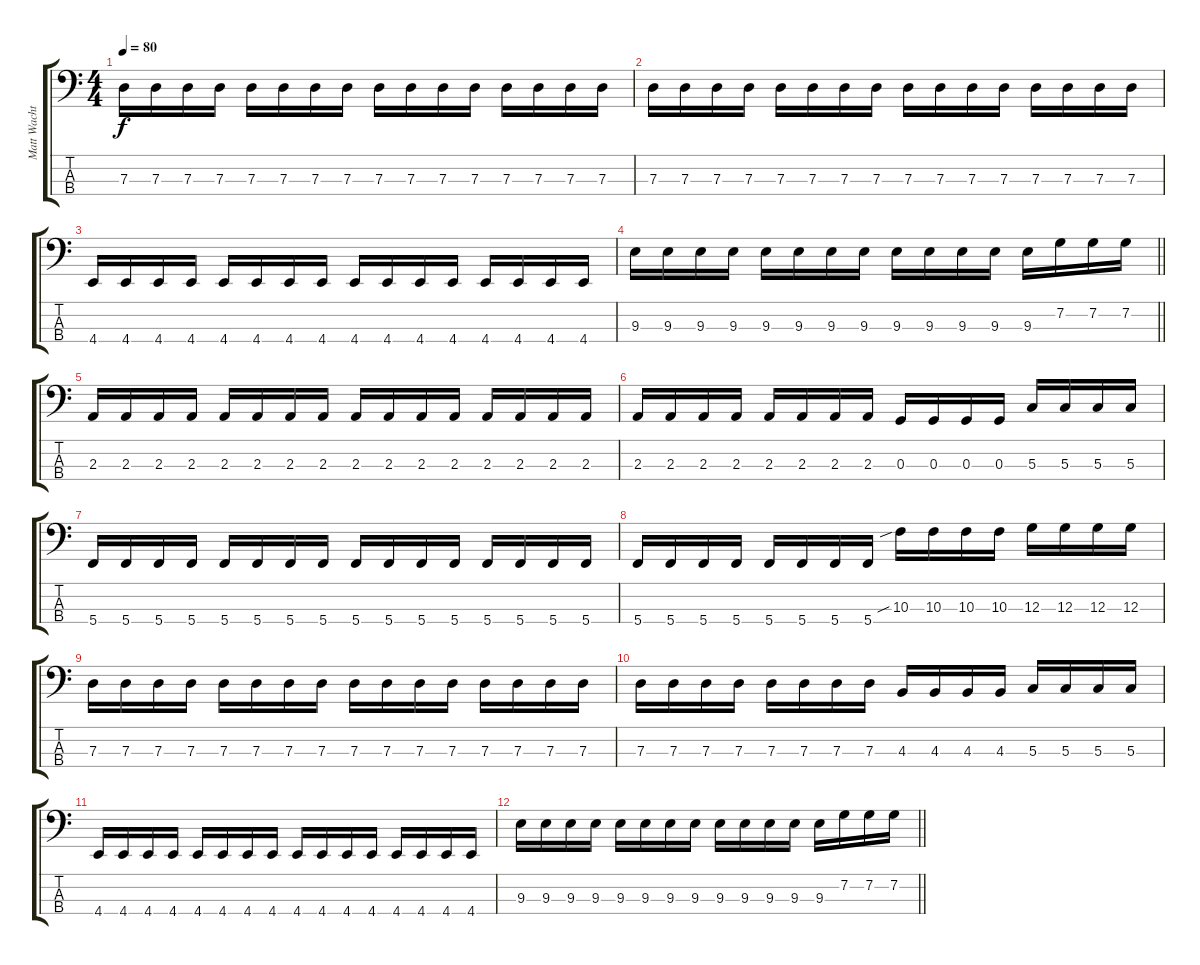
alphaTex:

\track ("Matt Wachter - Bass" "Matt Wacht") {instrument electricbasspick}
\staff {score tabs}
\tuning (F2 C2 G1 C1) {hide}
\ts (4 4)
\tempo 80
\clef f4
\ks c
7.3.16{dy f} 7.3.16 7.3.16 7.3.16 7.3.16 7.3.16 7.3.16 7.3.16 7.3.16 7.3.16 7.3.16 7.3.16 7.3.16 7.3.16 7.3.16 7.3.16 |
7.3.16 7.3.16 7.3.16 7.3.16 7.3.16 7.3.16 7.3.16 7.3.16 7.3.16 7.3.16 7.3.16 7.3.16 7.3.16 7.3.16 7.3.16 7.3.16 |
4.4.16 4.4.16 4.4.16 4.4.16 4.4.16 4.4.16 4.4.16 4.4.16 4.4.16 4.4.16 4.4.16 4.4.16 4.4.16 4.4.16 4.4.16 4.4.16 |
\barLineRight lightlight
9.3.16 9.3.16 9.3.16 9.3.16 9.3.16 9.3.16 9.3.16 9.3.16 9.3.16 9.3.16 9.3.16 9.3.16 9.3.16 7.2.16 7.2.16 7.2.16 |
2.3.16 2.3.16 2.3.16 2.3.16 2.3.16 2.3.16 2.3.16 2.3.16 2.3.16 2.3.16 2.3.16 2.3.16 2.3.16 2.3.16 2.3.16 2.3.16 |
2.3.16 2.3.16 2.3.16 2.3.16 2.3.16 2.3.16 2.3.16 2.3.16 0.3.16 0.3.16 0.3.16 0.3.16 5.3.16 5.3.16 5.3.16 5.3.16 |
5.4.16 5.4.16 5.4.16 5.4.16 5.4.16 5.4.16 5.4.16 5.4.16 5.4.16 5.4.16 5.4.16 5.4.16 5.4.16 5.4.16 5.4.16 5.4.16 |
5.4.16 5.4.16 5.4.16 5.4.16 5.4.16 5.4.16 5.4.16 5.4.16 10.3{sib}.16 10.3.16 10.3.16 10.3.16 12.3.16 12.3.16 12.3.16 12.3.16 |
7.3.16 7.3.16 7.3.16 7.3.16 7.3.16 7.3.16 7.3.16 7.3.16 7.3.16 7.3.16 7.3.16 7.3.16 7.3.16 7.3.16 7.3.16 7.3.16 |
7.3.16 7.3.16 7.3.16 7.3.16 7.3.16 7.3.16 7.3.16 7.3.16 4.3.16 4.3.16 4.3.16 4.3.16 5.3.16 5.3.16 5.3.16 5.3.16 |
4.4.16 4.4.16 4.4.16 4.4.16 4.4.16 4.4.16 4.4.16 4.4.16 4.4.16 4.4.16 4.4.16 4.4.16 4.4.16 4.4.16 4.4.16 4.4.16 |
\barLineRight lightlight
9.3.16 9.3.16 9.3.16 9.3.16 9.3.16 9.3.16 9.3.16 9.3.16 9.3.16 9.3.16 9.3.16 9.3.16 9.3.16 7.2.16 7.2.16 7.2.16
